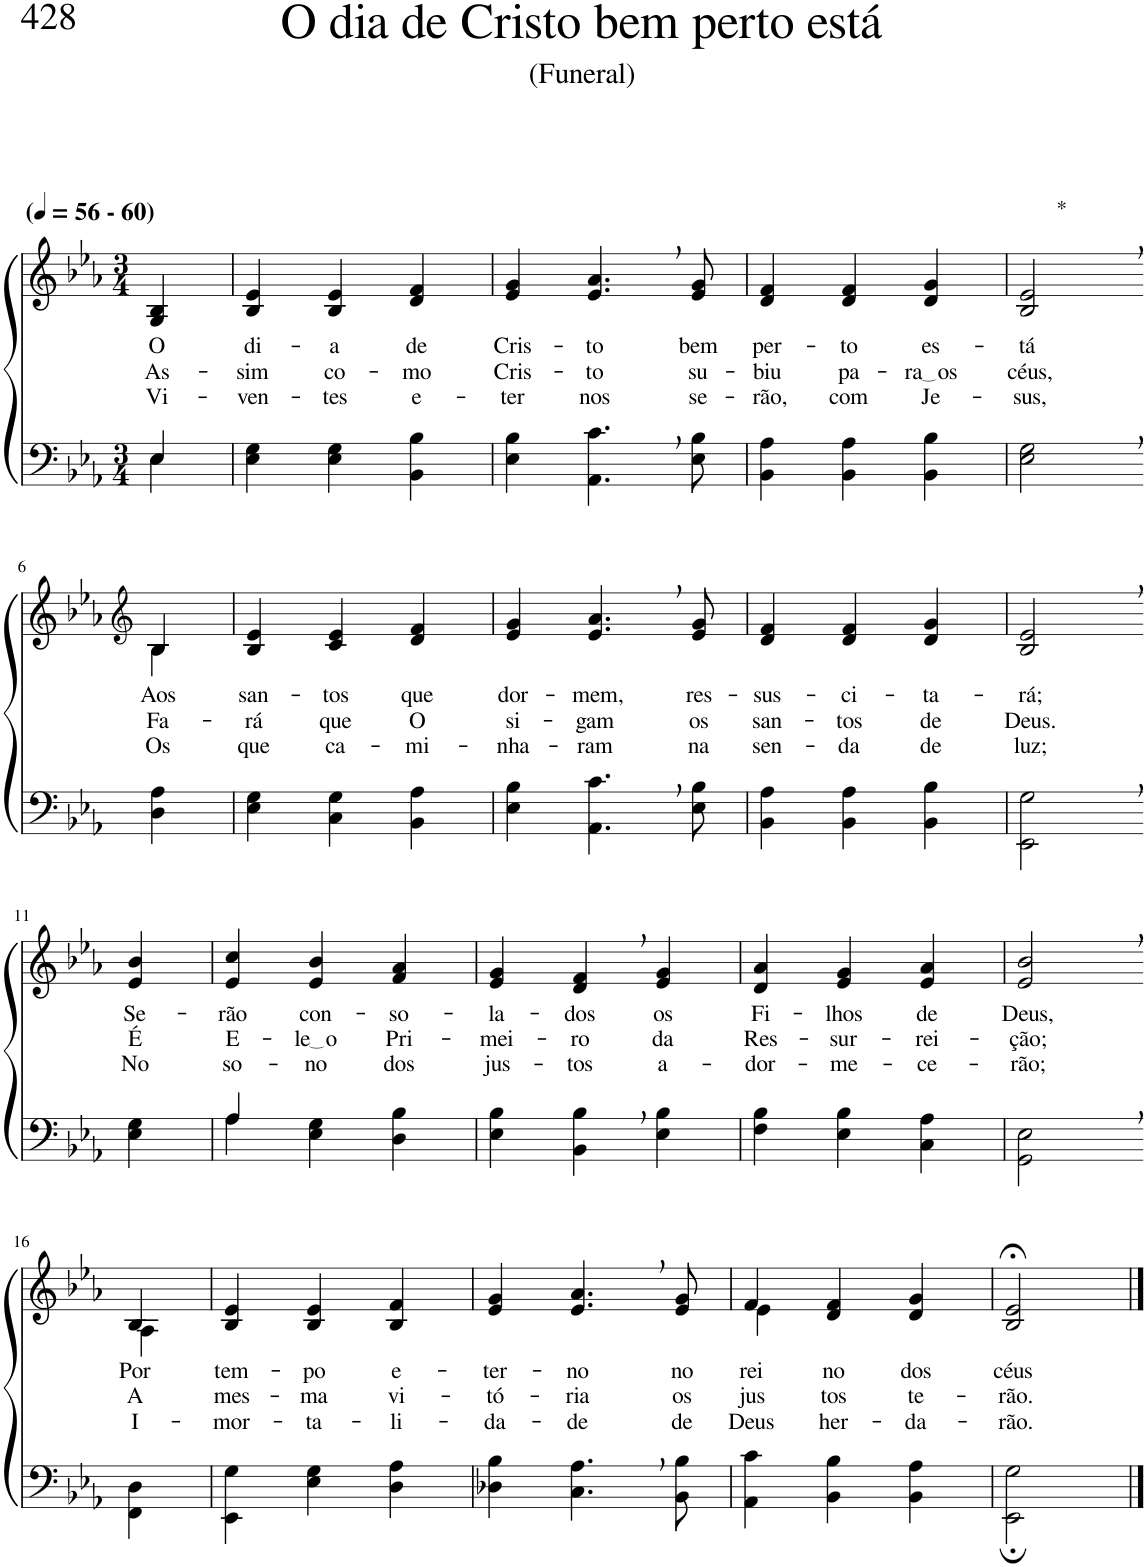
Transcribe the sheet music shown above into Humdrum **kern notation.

**kern	**kern	**text	**text	**text
*part2	*part1	*part1	*part1	*part1
*staff2	*staff1	*staff1	*staff1	*staff1
*I"Parte III e IV	*I"Parte I e II	*	*	*
*clefF4	*clefG2	*	*	*
*Trd-1c-2	*Trd-1c-2	*	*	*
*k[b-e-a-]	*k[b-e-a-]	*	*	*
*M3/4	*M3/4	*	*	*
*MM56	*MM56	*	*	*
=1	=1	=1	=1	=1
*^	*	*	*	*
!	!	!LO:TX:a:B:t=(	!	!	!
!	!	!LO:TX:a:B:t=- 60)	!	!	!
!	!	!	!LO:LY:b	!LO:LY:b	!LO:LY:b
4E-\	4E-/	4G/ 4B-/	O	As-	Vi-
=2	=2	=2	=2	=2	=2
!	!	!	!LO:LY:b	!LO:LY:b	!LO:LY:b
*v	*v	*	*	*	*
4E-\ 4G\	4B-/ 4e-/	di-	-sim	-ven-
!	!	!LO:LY:b	!LO:LY:b	!LO:LY:b
4E-\ 4G\	4B-/ 4e-/	-a	co-	-tes
!	!	!LO:LY:b	!LO:LY:b	!LO:LY:b
4BB-\ 4B-\	4d/ 4f/	de	-mo	e-
=3	=3	=3	=3	=3
!	!	!LO:LY:b	!LO:LY:b	!LO:LY:b
4E-\ 4B-\	4e-/ 4g/	Cris-	Cris-	-ter
!	!	!LO:LY:b	!LO:LY:b	!LO:LY:b
4.AA-\, 4.c\,	4.e-/, 4.a-/,	-to	-to	nos
!	!	!LO:LY:b	!LO:LY:b	!LO:LY:b
8E-\ 8B-\	8e-/ 8g/	bem	su-	se-
=4	=4	=4	=4	=4
!	!	!LO:LY:b	!LO:LY:b	!LO:LY:b
4BB-\ 4A-\	4d/ 4f/	per-	-biu	-rão,
!	!	!LO:LY:b	!LO:LY:b	!LO:LY:b
4BB-\ 4A-\	4d/ 4f/	-to	pa-	com
!	!	!LO:LY:b	!LO:LY:b	!LO:LY:b
4BB-\ 4B-\	4d/ 4g/	es-	ra os	Je-
=5	=5	=5	=5	=5
!	!LO:TX:a:t=*	!	!	!
!	!	!LO:LY:b	!LO:LY:b	!LO:LY:b
2E-\, 2G\,	2B-/, 2e-/,	-tá	céus,	-sus,
!!LO:LB:g=z
=6-	=6-	=6-	=6-	=6-
*	*clefG2	*	*	*
!	!	!LO:LY:b	!LO:LY:b	!LO:LY:b
*	*^	*	*	*
4D\ 4A-\	4B-\	4B-/	Aos	Fa-	Os
=7	=7	=7	=7	=7	=7
!	!	!	!LO:LY:b	!LO:LY:b	!LO:LY:b
*	*v	*v	*	*	*
4E-\ 4G\	4B-/ 4e-/	san-	-rá	que
!	!	!LO:LY:b	!LO:LY:b	!LO:LY:b
4C\ 4G\	4c/ 4e-/	-tos	que	ca-
!	!	!LO:LY:b	!LO:LY:b	!LO:LY:b
4BB-\ 4A-\	4d/ 4f/	que	O	-mi-
=8	=8	=8	=8	=8
!	!	!LO:LY:b	!LO:LY:b	!LO:LY:b
4E-\ 4B-\	4e-/ 4g/	dor-	si-	-nha-
!	!	!LO:LY:b	!LO:LY:b	!LO:LY:b
4.AA-\, 4.c\,	4.e-/, 4.a-/,	-mem,	-gam	-ram
!	!	!LO:LY:b	!LO:LY:b	!LO:LY:b
8E-\ 8B-\	8e-/ 8g/	res-	os	na
=9	=9	=9	=9	=9
!	!	!LO:LY:b	!LO:LY:b	!LO:LY:b
4BB-\ 4A-\	4d/ 4f/	-sus-	san-	sen-
!	!	!LO:LY:b	!LO:LY:b	!LO:LY:b
4BB-\ 4A-\	4d/ 4f/	-ci-	-tos	-da
!	!	!LO:LY:b	!LO:LY:b	!LO:LY:b
4BB-\ 4B-\	4d/ 4g/	-ta-	de	de
=10	=10	=10	=10	=10
!	!	!LO:LY:b	!LO:LY:b	!LO:LY:b
2EE-\, 2G\,	2B-/, 2e-/,	-rá;	Deus.	luz;
!!LO:LB:g=z
=11-	=11-	=11-	=11-	=11-
!	!	!LO:LY:b	!LO:LY:b	!LO:LY:b
4E-\ 4G\	4e-/ 4b-/	Se-	É	No
=12	=12	=12	=12	=12
*^	*	*	*	*
!	!	!	!LO:LY:b	!LO:LY:b	!LO:LY:b
4A-/	4A-\	4e-/ 4cc/	-rão	E-	so-
!	!	!	!LO:LY:b	!LO:LY:b	!LO:LY:b
2ryy	4E-\ 4G\	4e-/ 4b-/	con-	le o	-no
!	!	!	!LO:LY:b	!LO:LY:b	!LO:LY:b
.	4D\ 4B-\	4f/ 4a-/	-so-	Pri-	dos
=13	=13	=13	=13	=13	=13
!	!	!	!LO:LY:b	!LO:LY:b	!LO:LY:b
*v	*v	*	*	*	*
4E-\ 4B-\	4e-/ 4g/	-la-	-mei-	jus-
!	!	!LO:LY:b	!LO:LY:b	!LO:LY:b
4BB-\, 4B-\,	4d/, 4f/,	-dos	-ro	-tos
!	!	!LO:LY:b	!LO:LY:b	!LO:LY:b
4E-\ 4B-\	4e-/ 4g/	os	da	a-
=14	=14	=14	=14	=14
!	!	!LO:LY:b	!LO:LY:b	!LO:LY:b
4F\ 4B-\	4d/ 4a-/	Fi-	Res-	-dor-
!	!	!LO:LY:b	!LO:LY:b	!LO:LY:b
4E-\ 4B-\	4e-/ 4g/	-lhos	-sur-	-me-
!	!	!LO:LY:b	!LO:LY:b	!LO:LY:b
4C\ 4A-\	4e-/ 4a-/	de	-rei-	-ce-
=15	=15	=15	=15	=15
!	!	!LO:LY:b	!LO:LY:b	!LO:LY:b
2GG\, 2E-\,	2e-/, 2b-/,	Deus,	-ção;	-rão;
!!LO:LB:g=z
=16-	=16-	=16-	=16-	=16-
*	*^	*	*	*
!	!	!	!LO:LY:b	!LO:LY:b	!LO:LY:b
4FF\ 4D\	4B-/	4A-\	Por	A	I-
=17	=17	=17	=17	=17	=17
!	!	!	!LO:LY:b	!LO:LY:b	!LO:LY:b
*	*v	*v	*	*	*
4EE-\ 4G\	4B-/ 4e-/	tem-	mes-	-mor-
!	!	!LO:LY:b	!LO:LY:b	!LO:LY:b
4E-\ 4G\	4B-/ 4e-/	-po	-ma	-ta-
!	!	!LO:LY:b	!LO:LY:b	!LO:LY:b
4D\ 4A-\	4B-/ 4f/	e-	vi-	-li-
=18	=18	=18	=18	=18
!	!	!LO:LY:b	!LO:LY:b	!LO:LY:b
4D-X\ 4B-\	4e-/ 4g/	-ter-	-tó-	-da-
!	!	!LO:LY:b	!LO:LY:b	!LO:LY:b
4.C\, 4.A-\,	4.e-/, 4.a-/,	-no	-ria	-de
!	!	!LO:LY:b	!LO:LY:b	!LO:LY:b
8BB-\ 8B-\	8e-/ 8g/	no	os	de
=19	=19	=19	=19	=19
*	*^	*	*	*
!	!	!	!LO:LY:b	!LO:LY:b	!LO:LY:b
4AA-\ 4c\	4f/	4e-\	rei-	jus-	Deus
!	!	!	!LO:LY:b	!LO:LY:b	!LO:LY:b
4BB-\ 4B-\	4d/ 4f/	2ryy	-no	-tos	her-
!	!	!	!LO:LY:b	!LO:LY:b	!LO:LY:b
4BB-\ 4A-\	4d/ 4g/	.	dos	te-	-da-
*	*v	*v	*	*	*
=20	=20	=20	=20	=20
!	!	!LO:LY:b	!LO:LY:b	!LO:LY:b
2EE-\; 2G\;	2B-/;< 2e-/;<	céus	-rão.	-rão.
==	==	==	==	==
*-	*-	*-	*-	*-
